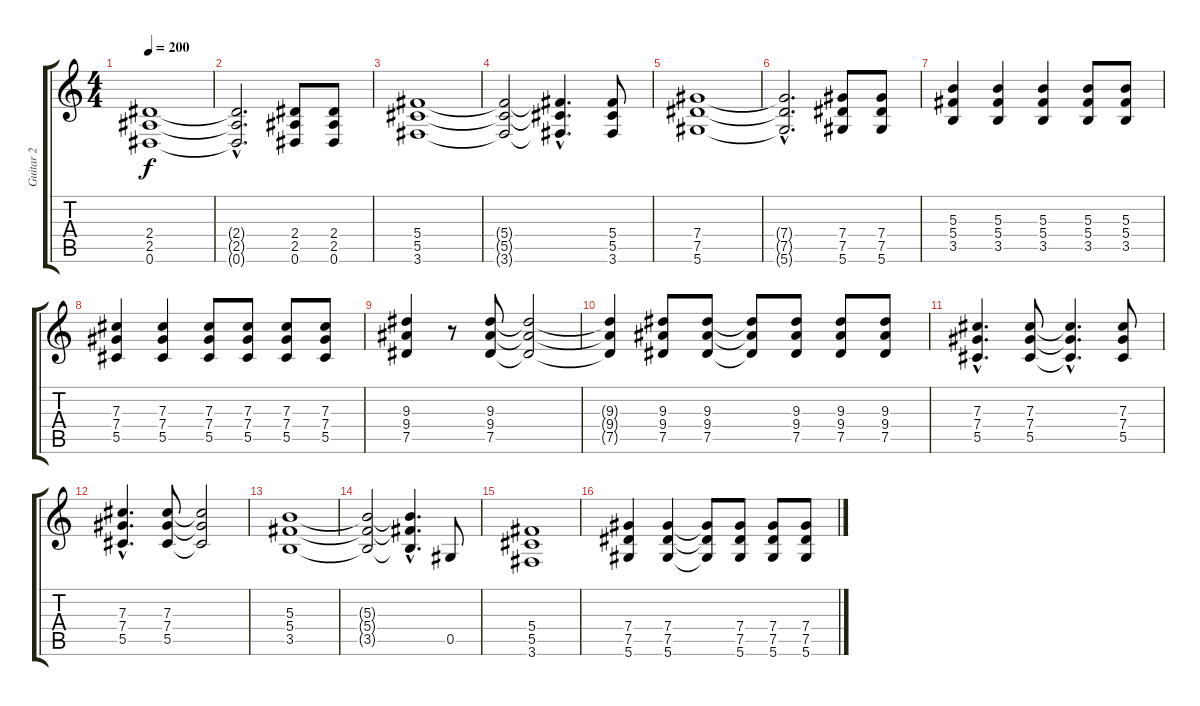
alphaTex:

\track ("Guitar 2" "Guitar 2") {instrument distortionguitar}
\staff {score tabs}
\tuning (Eb4 Bb3 Gb3 Db3 Ab2 Eb2) {hide}
\ts (4 4)
\tempo 200
\clef g2
\ks c
(2.4 2.5 0.6).1{dy f} |
(2.4{hac t} 2.5{hac t} 0.6{hac t}).2{d} (2.4 2.5 0.6).8 (2.4 2.5 0.6).8 |
(5.4 5.5 3.6).1 |
(5.4{t} 5.5{t} 3.6{t}).2 (5.4{hac t} 5.5{hac t} 3.6{hac t}).4{d} (5.4 5.5 3.6).8 |
(7.4 7.5 5.6).1 |
(7.4{hac t} 7.5{hac t} 5.6{hac t}).2{d} (7.4 7.5 5.6).8 (7.4 7.5 5.6).8 |
(5.3 5.4 3.5).4 (5.3 5.4 3.5).4 (5.3 5.4 3.5).4 (5.3 5.4 3.5).8 (5.3 5.4 3.5).8 |
(7.3 7.4 5.5).4 (7.3 7.4 5.5).4 (7.3 7.4 5.5).8 (7.3 7.4 5.5).8 (7.3 7.4 5.5).8 (7.3 7.4 5.5).8 |
(9.3 9.4 7.5).4 r.8 (9.3 9.4 7.5).8 (9.3{t} 9.4{t} 7.5{t}).2 |
(9.3{t} 9.4{t} 7.5{t}).4 (9.3 9.4 7.5).8 (9.3 9.4 7.5).8 (9.3{t} 9.4{t} 7.5{t}).8 (9.3 9.4 7.5).8 (9.3 9.4 7.5).8 (9.3 9.4 7.5).8 |
(7.3{hac} 7.4{hac} 5.5{hac}).4{d} (7.3 7.4 5.5).8 (7.3{hac t} 7.4{hac t} 5.5{hac t}).4{d} (7.3 7.4 5.5).8 |
(7.3{hac} 7.4{hac} 5.5{hac}).4{d} (7.3 7.4 5.5).8 (7.3{t} 7.4{t} 5.5{t}).2 |
(5.3 5.4 3.5).1 |
(5.3{t} 5.4{t} 3.5{t}).2 (5.3{hac t} 5.4{hac t} 3.5{hac t}).4{d} 0.5.8 |
(5.4 5.5 3.6).1 |
(7.4 7.5 5.6).4 (7.4 7.5 5.6).4 (7.4{t} 7.5{t} 5.6{t}).8 (7.4 7.5 5.6).8 (7.4 7.5 5.6).8 (7.4 7.5 5.6).8
